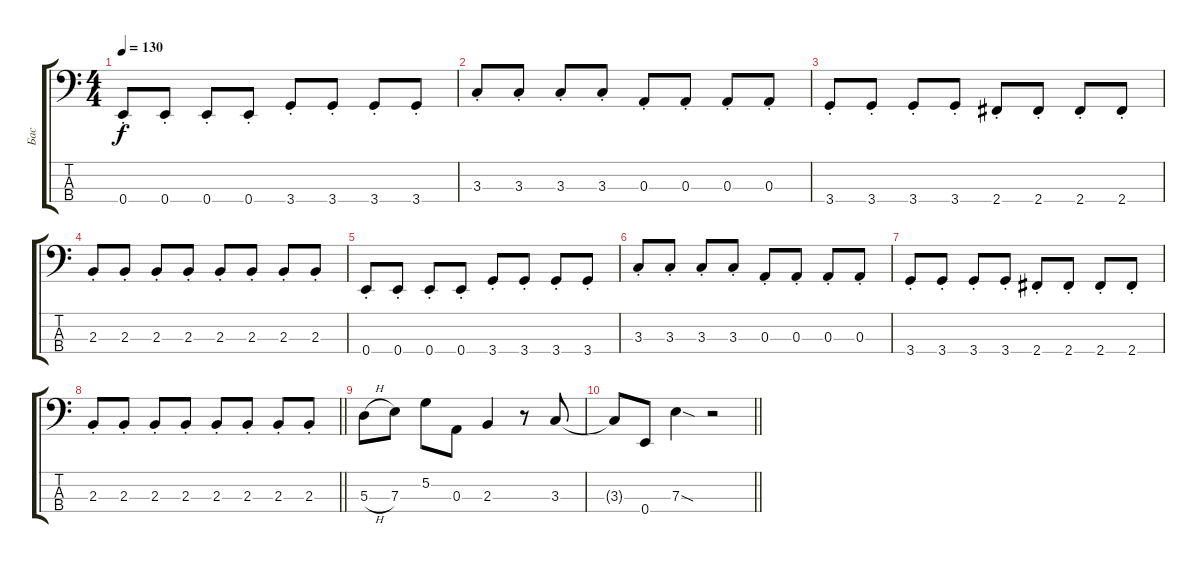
\track ("Бас" "Бас") {instrument electricbassfinger}
\staff {score tabs}
\tuning (G2 D2 A1 E1) {hide}
\ts (4 4)
\tempo 130
\clef f4
\ks c
0.4{st}.8{dy f} 0.4{st}.8 0.4{st}.8 0.4{st}.8 3.4{st}.8 3.4{st}.8 3.4{st}.8 3.4{st}.8 |
3.3{st}.8 3.3{st}.8 3.3{st}.8 3.3{st}.8 0.3{st}.8 0.3{st}.8 0.3{st}.8 0.3{st}.8 |
3.4{st}.8 3.4{st}.8 3.4{st}.8 3.4{st}.8 2.4{st}.8 2.4{st}.8 2.4{st}.8 2.4{st}.8 |
2.3{st}.8 2.3{st}.8 2.3{st}.8 2.3{st}.8 2.3{st}.8 2.3{st}.8 2.3{st}.8 2.3{st}.8 |
0.4{st}.8 0.4{st}.8 0.4{st}.8 0.4{st}.8 3.4{st}.8 3.4{st}.8 3.4{st}.8 3.4{st}.8 |
3.3{st}.8 3.3{st}.8 3.3{st}.8 3.3{st}.8 0.3{st}.8 0.3{st}.8 0.3{st}.8 0.3{st}.8 |
3.4{st}.8 3.4{st}.8 3.4{st}.8 3.4{st}.8 2.4{st}.8 2.4{st}.8 2.4{st}.8 2.4{st}.8 |
\barLineRight lightlight
2.3{st}.8 2.3{st}.8 2.3{st}.8 2.3{st}.8 2.3{st}.8 2.3{st}.8 2.3{st}.8 2.3{st}.8 |
5.3{h}.8 7.3.8 5.2.8 0.3.8 2.3.4 r.8 3.3.8 |
\barLineRight lightlight
3.3{t}.8 0.4.8 7.3{sod}.4 r.2
